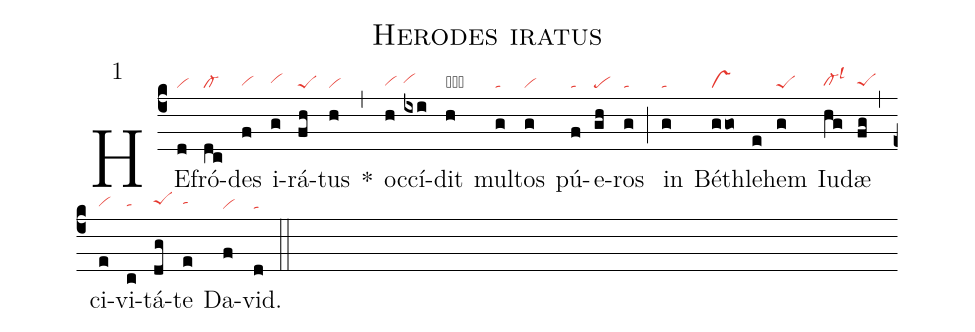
name: Herodes iratus;
mode: 1;
nabc-lines: 1;
%%
(c4)
HE(d|vi)fró(dc|cl-)des(f|vihg) i(g|vihh)rá(fh|peS)tus(h|vi) *(,)
oc(h|vihg)cí(ixi|vihh)dit(h|v) mul(g|ta)tos(g|vi) pú(f|ta)e(gh|pe)ros(g|ta) (;)
in(g|ta) Béth(ggo|vs)le(e)hem(g|peS) Iu(hg|cl-hglsl3)dæ(fg|peShg) (,)
ci(e|vihg)vi(c|tahg)tá(dg|peShh)te(e|tahh) Da(f|vi)vid.(d|ta) (::)
